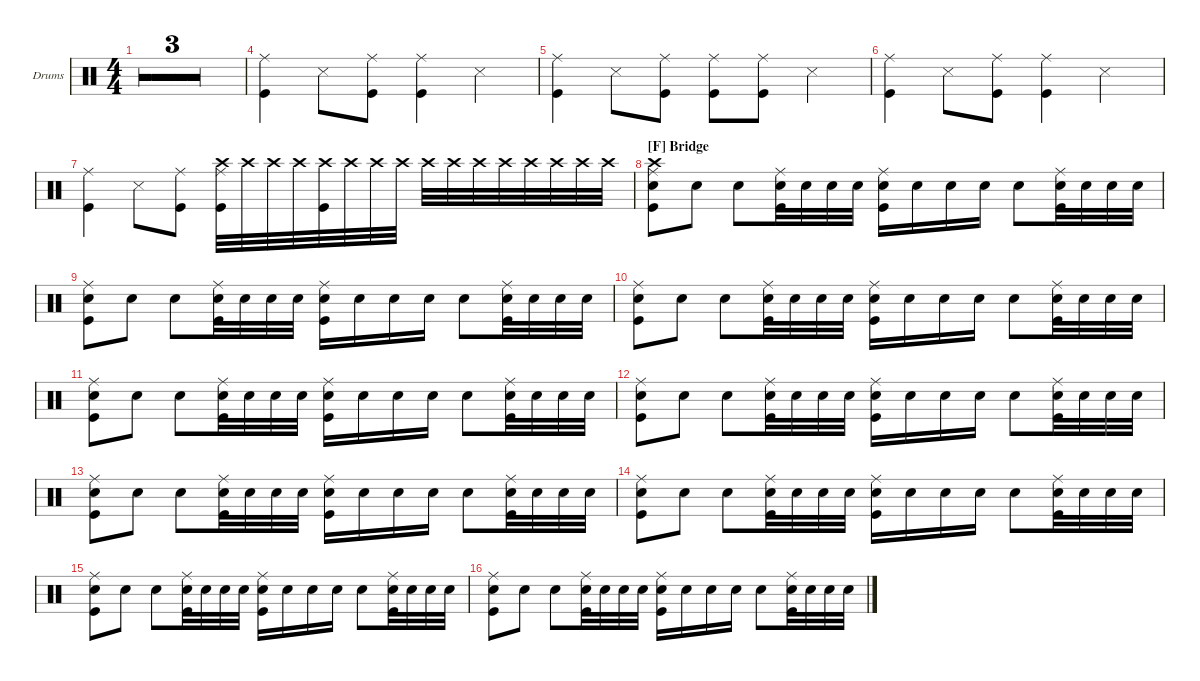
\hideDynamics
\bracketExtendMode groupsimilarinstruments
\firstSystemTrackNameOrientation horizontal
\otherSystemsTrackNameOrientation horizontal
\track ("Drumkit" "Drums") {multiBarRest instrument percussion}
\staff {score}
\articulation defaults
\ts (4 4)
\tempo 77
\clef neutral
\ks c
r.1{dy mp} |
r.1 |
r.1 |
("Ride (middle)" "Kick (hit)").4{dy f} "Snare (side stick) 3".8 ("Ride (middle)" "Kick (hit)").8 ("Ride (middle)" "Kick (hit)").4 "Snare (side stick) 3".4 |
("Ride (middle)" "Kick (hit)").4 "Snare (side stick) 3".8 ("Ride (middle)" "Kick (hit)").8 ("Ride (middle)" "Kick (hit)").8 ("Ride (middle)" "Kick (hit)").8 "Snare (side stick) 3".4 |
("Ride (middle)" "Kick (hit)").4 "Snare (side stick) 3".8 ("Ride (middle)" "Kick (hit)").8 ("Ride (middle)" "Kick (hit)").4 "Snare (side stick) 3".4 |
("Ride (middle)" "Kick (hit)").4 "Snare (side stick) 3".8 ("Ride (middle)" "Kick (hit)").8 ("Crash high (hit)" "Ride (middle)" "Kick (hit)").32{dy ppp} "Crash high (hit)".32 "Crash high (hit)".32 "Crash high (hit)".32{dy pp} ("Crash high (hit)" "Kick (hit)").32 "Crash high (hit)".32 "Crash high (hit)".32{dy p} "Crash high (hit)".32 "Crash high (hit)".32 "Crash high (hit)".32 "Crash high (hit)".32 "Crash high (hit)".32{dy mp} "Crash high (hit)".32 "Crash high (hit)".32 "Crash high (hit)".32 "Crash high (hit)".32 |
\section ("F" "Bridge")
("Crash high (hit)" "Ride (middle)" "Snare (hit) 2" "Kick (hit)").8 "Snare (hit) 2".8{dy f} "Snare (hit) 2".8{dy ff} ("Ride (middle)" "Snare (hit) 2" "Kick (hit)").32{dy f} "Snare (hit) 2".32{dy mf} "Snare (hit) 2".32{dy f} "Snare (hit) 2".32 ("Ride (middle)" "Snare (hit) 2" "Kick (hit)").16 "Snare (hit) 2".16 "Snare (hit) 2".16 "Snare (hit) 2".16 "Snare (hit) 2".8{dy ff} ("Ride (middle)" "Snare (hit) 2" "Kick (hit)").32{dy f} "Snare (hit) 2".32{dy mf} "Snare (hit) 2".32{dy f} "Snare (hit) 2".32 |
("Ride (middle)" "Snare (hit) 2" "Kick (hit)").8 "Snare (hit) 2".8 "Snare (hit) 2".8{dy ff} ("Ride (middle)" "Snare (hit) 2" "Kick (hit)").32{dy f} "Snare (hit) 2".32{dy mf} "Snare (hit) 2".32{dy f} "Snare (hit) 2".32 ("Ride (middle)" "Snare (hit) 2" "Kick (hit)").16 "Snare (hit) 2".16 "Snare (hit) 2".16 "Snare (hit) 2".16 "Snare (hit) 2".8{dy ff} ("Ride (middle)" "Snare (hit) 2" "Kick (hit)").32{dy f} "Snare (hit) 2".32{dy mf} "Snare (hit) 2".32{dy f} "Snare (hit) 2".32 |
("Ride (middle)" "Snare (hit) 2" "Kick (hit)").8 "Snare (hit) 2".8 "Snare (hit) 2".8{dy ff} ("Ride (middle)" "Snare (hit) 2" "Kick (hit)").32{dy f} "Snare (hit) 2".32{dy mf} "Snare (hit) 2".32{dy f} "Snare (hit) 2".32 ("Ride (middle)" "Snare (hit) 2" "Kick (hit)").16 "Snare (hit) 2".16 "Snare (hit) 2".16 "Snare (hit) 2".16 "Snare (hit) 2".8{dy ff} ("Ride (middle)" "Snare (hit) 2" "Kick (hit)").32{dy f} "Snare (hit) 2".32{dy mf} "Snare (hit) 2".32{dy f} "Snare (hit) 2".32 |
("Ride (middle)" "Snare (hit) 2" "Kick (hit)").8 "Snare (hit) 2".8 "Snare (hit) 2".8{dy ff} ("Ride (middle)" "Snare (hit) 2" "Kick (hit)").32{dy f} "Snare (hit) 2".32{dy mf} "Snare (hit) 2".32{dy f} "Snare (hit) 2".32 ("Ride (middle)" "Snare (hit) 2" "Kick (hit)").16 "Snare (hit) 2".16 "Snare (hit) 2".16 "Snare (hit) 2".16 "Snare (hit) 2".8{dy ff} ("Ride (middle)" "Snare (hit) 2" "Kick (hit)").32{dy f} "Snare (hit) 2".32{dy mf} "Snare (hit) 2".32{dy f} "Snare (hit) 2".32 |
("Ride (middle)" "Snare (hit) 2" "Kick (hit)").8 "Snare (hit) 2".8 "Snare (hit) 2".8{dy ff} ("Ride (middle)" "Snare (hit) 2" "Kick (hit)").32{dy f} "Snare (hit) 2".32{dy mf} "Snare (hit) 2".32{dy f} "Snare (hit) 2".32 ("Ride (middle)" "Snare (hit) 2" "Kick (hit)").16 "Snare (hit) 2".16 "Snare (hit) 2".16 "Snare (hit) 2".16 "Snare (hit) 2".8{dy ff} ("Ride (middle)" "Snare (hit) 2" "Kick (hit)").32{dy f} "Snare (hit) 2".32{dy mf} "Snare (hit) 2".32{dy f} "Snare (hit) 2".32 |
("Ride (middle)" "Snare (hit) 2" "Kick (hit)").8 "Snare (hit) 2".8 "Snare (hit) 2".8{dy ff} ("Ride (middle)" "Snare (hit) 2" "Kick (hit)").32{dy f} "Snare (hit) 2".32{dy mf} "Snare (hit) 2".32{dy f} "Snare (hit) 2".32 ("Ride (middle)" "Snare (hit) 2" "Kick (hit)").16 "Snare (hit) 2".16 "Snare (hit) 2".16 "Snare (hit) 2".16 "Snare (hit) 2".8{dy ff} ("Ride (middle)" "Snare (hit) 2" "Kick (hit)").32{dy f} "Snare (hit) 2".32{dy mf} "Snare (hit) 2".32{dy f} "Snare (hit) 2".32 |
("Ride (middle)" "Snare (hit) 2" "Kick (hit)").8 "Snare (hit) 2".8 "Snare (hit) 2".8{dy ff} ("Ride (middle)" "Snare (hit) 2" "Kick (hit)").32{dy f} "Snare (hit) 2".32{dy mf} "Snare (hit) 2".32{dy f} "Snare (hit) 2".32 ("Ride (middle)" "Snare (hit) 2" "Kick (hit)").16 "Snare (hit) 2".16 "Snare (hit) 2".16 "Snare (hit) 2".16 "Snare (hit) 2".8{dy ff} ("Ride (middle)" "Snare (hit) 2" "Kick (hit)").32{dy f} "Snare (hit) 2".32{dy mf} "Snare (hit) 2".32{dy f} "Snare (hit) 2".32 |
("Ride (middle)" "Snare (hit) 2" "Kick (hit)").8 "Snare (hit) 2".8 "Snare (hit) 2".8{dy ff} ("Ride (middle)" "Snare (hit) 2" "Kick (hit)").32{dy f} "Snare (hit) 2".32{dy mf} "Snare (hit) 2".32{dy f} "Snare (hit) 2".32 ("Ride (middle)" "Snare (hit) 2" "Kick (hit)").16 "Snare (hit) 2".16 "Snare (hit) 2".16 "Snare (hit) 2".16 "Snare (hit) 2".8{dy ff} ("Ride (middle)" "Snare (hit) 2" "Kick (hit)").32{dy f} "Snare (hit) 2".32{dy mf} "Snare (hit) 2".32{dy f} "Snare (hit) 2".32 |
("Ride (middle)" "Snare (hit) 2" "Kick (hit)").8 "Snare (hit) 2".8 "Snare (hit) 2".8{dy ff} ("Ride (middle)" "Snare (hit) 2" "Kick (hit)").32{dy f} "Snare (hit) 2".32{dy mf} "Snare (hit) 2".32{dy f} "Snare (hit) 2".32 ("Ride (middle)" "Snare (hit) 2" "Kick (hit)").16 "Snare (hit) 2".16 "Snare (hit) 2".16 "Snare (hit) 2".16 "Snare (hit) 2".8{dy ff} ("Ride (middle)" "Snare (hit) 2" "Kick (hit)").32{dy f} "Snare (hit) 2".32{dy mf} "Snare (hit) 2".32{dy f} "Snare (hit) 2".32
